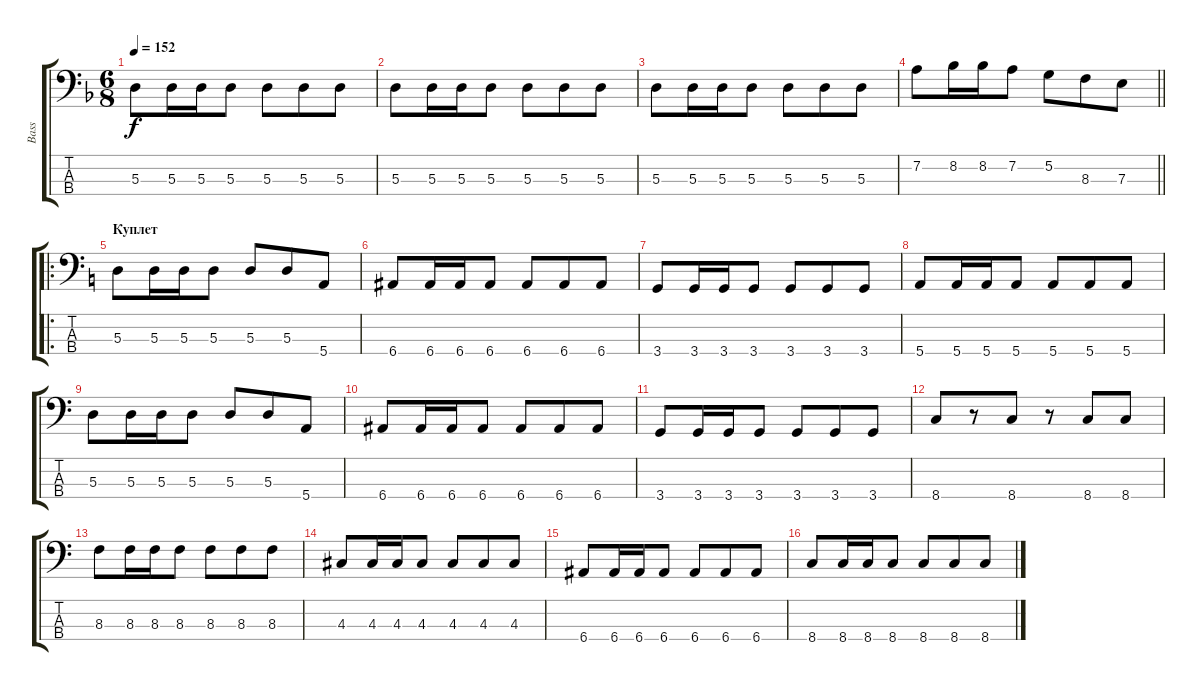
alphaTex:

\track ("Bass" "Bass") {instrument electricbassfinger}
\staff {score tabs}
\tuning (G2 D2 A1 E1) {hide}
\ts (6 8)
\tempo 152
\clef f4
\ks f
5.3.8{dy f} 5.3.16 5.3.16 5.3.8 5.3.8 5.3.8 5.3.8 |
5.3.8 5.3.16 5.3.16 5.3.8 5.3.8 5.3.8 5.3.8 |
5.3.8 5.3.16 5.3.16 5.3.8 5.3.8 5.3.8 5.3.8 |
\barLineRight lightlight
7.2.8 8.2.16 8.2.16 7.2.8 5.2.8 8.3.8 7.3.8 |
\ro
\section ("" "Куплет ")
\ks c
5.3.8 5.3.16 5.3.16 5.3.8 5.3.8 5.3.8 5.4.8 |
6.4.8 6.4.16 6.4.16 6.4.8 6.4.8 6.4.8 6.4.8 |
3.4.8 3.4.16 3.4.16 3.4.8 3.4.8 3.4.8 3.4.8 |
5.4.8 5.4.16 5.4.16 5.4.8 5.4.8 5.4.8 5.4.8 |
5.3.8 5.3.16 5.3.16 5.3.8 5.3.8 5.3.8 5.4.8 |
6.4.8 6.4.16 6.4.16 6.4.8 6.4.8 6.4.8 6.4.8 |
3.4.8 3.4.16 3.4.16 3.4.8 3.4.8 3.4.8 3.4.8 |
8.4.8 r.8 8.4.8 r.8 8.4.8 8.4.8 |
8.3.8 8.3.16 8.3.16 8.3.8 8.3.8 8.3.8 8.3.8 |
4.3.8 4.3.16 4.3.16 4.3.8 4.3.8 4.3.8 4.3.8 |
6.4.8 6.4.16 6.4.16 6.4.8 6.4.8 6.4.8 6.4.8 |
8.4.8 8.4.16 8.4.16 8.4.8 8.4.8 8.4.8 8.4.8
